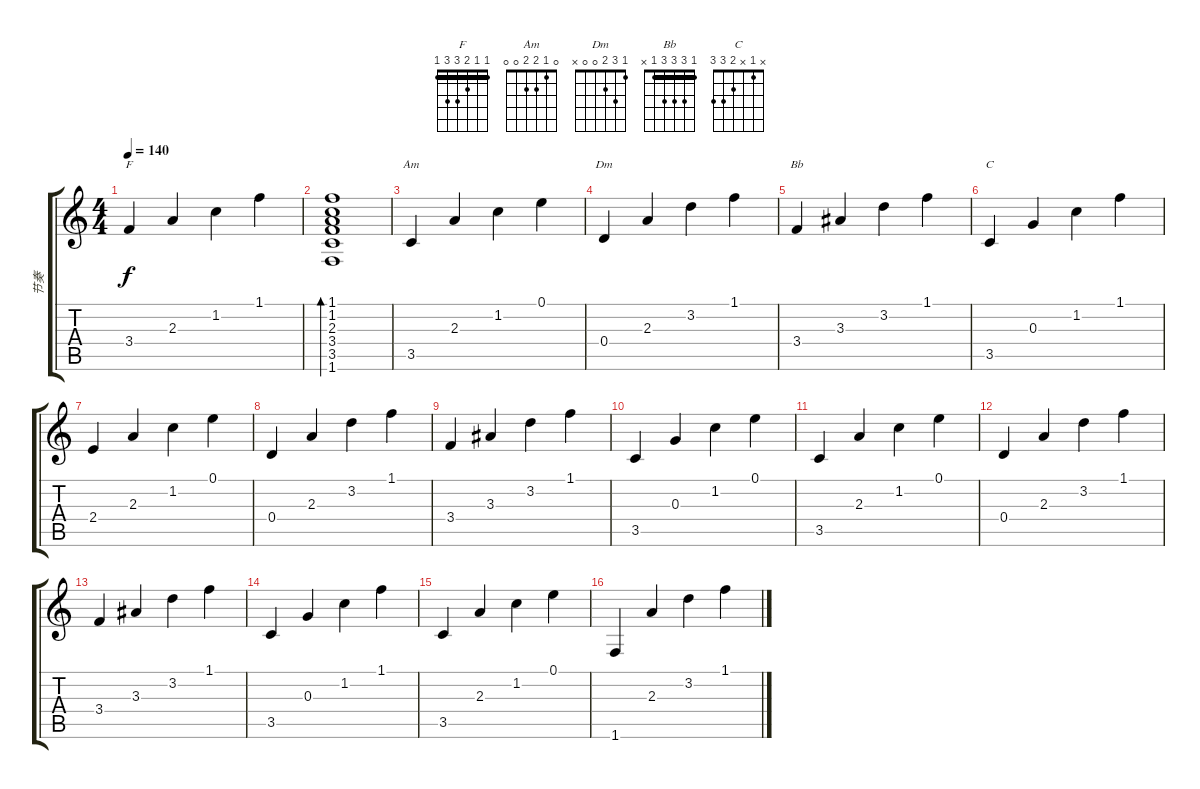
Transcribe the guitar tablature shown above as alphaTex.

\track ("节奏" "节奏") {instrument acousticguitarnylon}
\staff {score tabs}
\tuning (E4 B3 G3 D3 A2 E2) {hide}
\chord ("F" 1 1 2 3 3 1) {barre 1}
\chord ("Am" 0 1 2 2 0 0)
\chord ("Dm" 1 3 2 0 0 x)
\chord ("Bb" 1 3 3 3 1 x) {barre 1}
\chord ("C" x 1 x 2 3 3)
\ts (4 4)
\tempo 140
\clef g2
\ks c
3.4.4{ch "F" dy f} 2.3.4 1.2.4 1.1.4 |
(1.1 1.2 2.3 3.4 3.5 1.6).1{bd 60} |
3.5.4{ch "Am"} 2.3.4 1.2.4 0.1.4 |
0.4.4{ch "Dm"} 2.3.4 3.2.4 1.1.4 |
3.4.4{ch "Bb"} 3.3.4 3.2.4 1.1.4 |
3.5.4{ch "C"} 0.3.4 1.2.4 1.1.4 |
2.4.4 2.3.4 1.2.4 0.1.4 |
0.4.4 2.3.4 3.2.4 1.1.4 |
3.4.4 3.3.4 3.2.4 1.1.4 |
3.5.4 0.3.4 1.2.4 0.1.4 |
3.5.4 2.3.4 1.2.4 0.1.4 |
0.4.4 2.3.4 3.2.4 1.1.4 |
3.4.4 3.3.4 3.2.4 1.1.4 |
3.5.4 0.3.4 1.2.4 1.1.4 |
3.5.4 2.3.4 1.2.4 0.1.4 |
1.6.4 2.3.4 3.2.4 1.1.4
